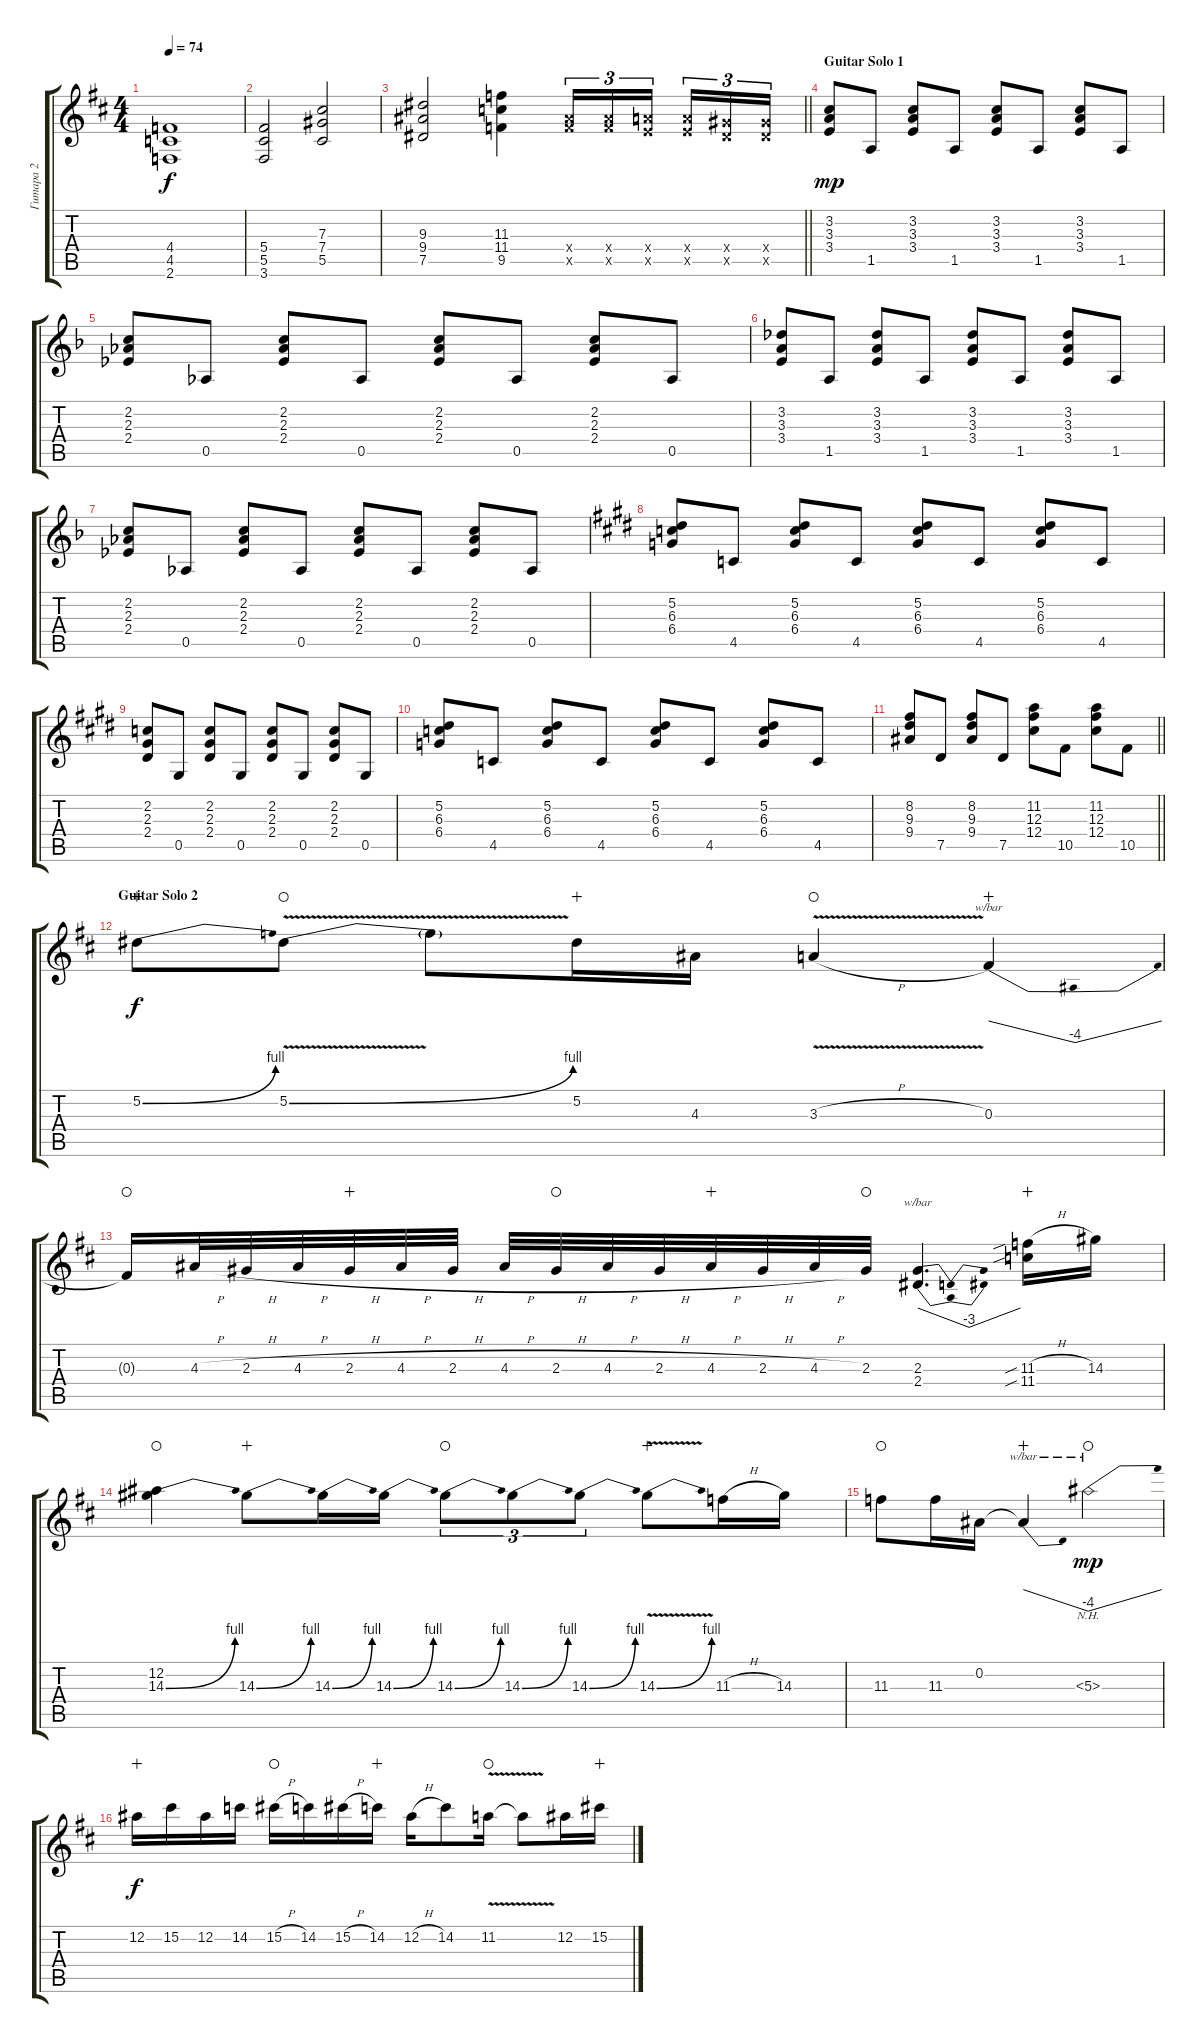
\track ("Гитара 2" "Гитара 2") {instrument distortionguitar}
\staff {score tabs}
\tuning (Eb4 Bb3 Gb3 Db3 Ab2 Eb2) {hide}
\ts (4 4)
\tempo 74
\clef g2
\ks bminor
(4.4 4.5 2.6).1{dy f} |
(5.4 5.5 3.6).2 (7.3 7.4 5.5).2 |
\barLineRight lightlight
(9.3 9.4 7.5).2 (11.3 11.4 9.5).4 (9.4{x} 9.5{x}).16{tu (3 2)} (9.4{x} 9.5{x}).16{tu (3 2)} (8.4{x} 8.5{x}).16{tu (3 2) beam splitsecondary} (8.4{x} 8.5{x}).16{tu (3 2)} (7.4{x} 7.5{x}).16{tu (3 2)} (7.4{x} 7.5{x}).16{tu (3 2)} |
\section ("" "Guitar Solo 1")
(3.2 3.3 3.4).8{dy mp} 1.5.8 (3.2 3.3 3.4).8 1.5.8 (3.2 3.3 3.4).8 1.5.8 (3.2 3.3 3.4).8 1.5.8 |
\ks dminor
(2.2 2.3 2.4).8 0.5.8 (2.2 2.3 2.4).8 0.5.8 (2.2 2.3 2.4).8 0.5.8 (2.2 2.3 2.4).8 0.5.8 |
(3.2 3.3 3.4).8 1.5.8 (3.2 3.3 3.4).8 1.5.8 (3.2 3.3 3.4).8 1.5.8 (3.2 3.3 3.4).8 1.5.8 |
(2.2 2.3 2.4).8 0.5.8 (2.2 2.3 2.4).8 0.5.8 (2.2 2.3 2.4).8 0.5.8 (2.2 2.3 2.4).8 0.5.8 |
\ks c#minor
(5.2 6.3 6.4).8 4.5.8 (5.2 6.3 6.4).8 4.5.8 (5.2 6.3 6.4).8 4.5.8 (5.2 6.3 6.4).8 4.5.8 |
(2.2 2.3 2.4).8 0.5.8 (2.2 2.3 2.4).8 0.5.8 (2.2 2.3 2.4).8 0.5.8 (2.2 2.3 2.4).8 0.5.8 |
(5.2 6.3 6.4).8 4.5.8 (5.2 6.3 6.4).8 4.5.8 (5.2 6.3 6.4).8 4.5.8 (5.2 6.3 6.4).8 4.5.8 |
\barLineRight lightlight
(8.2 9.3 9.4).8 7.5.8 (8.2 9.3 9.4).8 7.5.8 (11.2 12.3 12.4).8 10.5.8 (11.2 12.3 12.4).8 10.5.8 |
\section ("" "Guitar Solo 2")
\ks bminor
5.2{be (bend 0 0 60 4)}.8{dy f wahc} 5.2{be (bend 0 0 60 4) v}.8{waho} 5.2{t}.8 5.2.16{wahc} 4.3.16 3.3{v h}.4{waho} 0.3.4{tbe (dip default 0 0 50 -16 60 0) wahc} |
0.3{t}.16{waho} 4.3{h}.32 2.3{h}.32 4.3{h}.32 2.3{h}.32{wahc} 4.3{h}.32 2.3{h}.32 4.3{h}.32 2.3{h}.32{waho} 4.3{h}.32 2.3{h}.32 4.3{h}.32{wahc} 2.3{h}.32 4.3{h}.32 2.3.32{waho} (2.3 2.4).4{d tbe (dip default 0 0 47 -12 60 0)} (11.3{sib h} 11.4{sib}).16{wahc} 14.3.16 |
(12.2 14.3{be (bend 0 0 60 4)}).4{waho} 14.3{be (bend 0 0 60 4)}.8{wahc} 14.3{be (bend 0 0 60 4)}.16 14.3{be (bend 0 0 60 4)}.16 14.3{be (bend 0 0 60 4)}.8{tu (3 2) waho} 14.3{be (bend 0 0 60 4)}.8{tu (3 2)} 14.3{be (bend 0 0 60 4)}.8{tu (3 2)} 14.3{be (bend 0 0 60 4) v}.8{wahc} 11.3{h}.16 14.3.16 |
11.3.8{waho} 11.3.16 0.2.16 0.2{t}.4{tbe (dive default 0 0 60 -16) wahc} 5.3{nh}.2{tbe (dive default 0 -16 60 0) dy mp waho} |
12.2.16{dy f wahc} 15.2.16 12.2.16 14.2.16 15.2{h}.16{waho} 14.2.16 15.2{h}.16 14.2.16{wahc} 12.2{h}.16 14.2.8 11.2{v}.16{waho} 11.2{t}.8 12.2.16 15.2.16{wahc}
